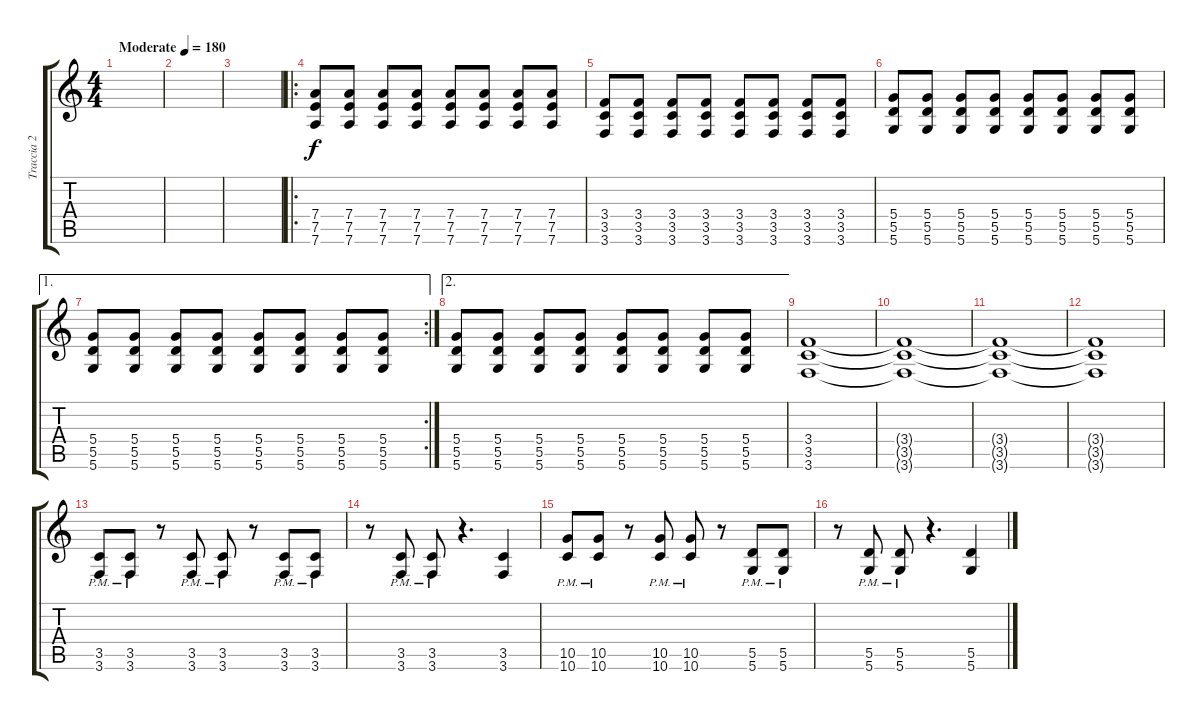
\track ("Traccia 2" "Traccia 2") {instrument distortionguitar}
\staff {score tabs}
\tuning (E4 B3 G3 D3 A2 D2) {hide}
\ts (4 4)
\tempo (180 "Moderate")
\clef g2
\ks c
|
|
|
\ro
(7.4 7.5 7.6).8 (7.4 7.5 7.6).8 (7.4 7.5 7.6).8 (7.4 7.5 7.6).8 (7.4 7.5 7.6).8 (7.4 7.5 7.6).8 (7.4 7.5 7.6).8 (7.4 7.5 7.6).8 |
(3.4 3.5 3.6).8 (3.4 3.5 3.6).8 (3.4 3.5 3.6).8 (3.4 3.5 3.6).8 (3.4 3.5 3.6).8 (3.4 3.5 3.6).8 (3.4 3.5 3.6).8 (3.4 3.5 3.6).8 |
(5.4 5.5 5.6).8 (5.4 5.5 5.6).8 (5.4 5.5 5.6).8 (5.4 5.5 5.6).8 (5.4 5.5 5.6).8 (5.4 5.5 5.6).8 (5.4 5.5 5.6).8 (5.4 5.5 5.6).8 |
\ae 1
\rc 2
(5.4 5.5 5.6).8 (5.4 5.5 5.6).8 (5.4 5.5 5.6).8 (5.4 5.5 5.6).8 (5.4 5.5 5.6).8 (5.4 5.5 5.6).8 (5.4 5.5 5.6).8 (5.4 5.5 5.6).8 |
\ae 2
(5.4 5.5 5.6).8 (5.4 5.5 5.6).8 (5.4 5.5 5.6).8 (5.4 5.5 5.6).8 (5.4 5.5 5.6).8 (5.4 5.5 5.6).8 (5.4 5.5 5.6).8 (5.4 5.5 5.6).8 |
(3.4 3.5 3.6).1 |
(3.4{t} 3.5{t} 3.6{t}).1 |
(3.4{t} 3.5{t} 3.6{t}).1 |
(3.4{t} 3.5{t} 3.6{t}).1 |
(3.5{pm} 3.6{pm}).8 (3.5{pm} 3.6{pm}).8 r.8 (3.5{pm} 3.6{pm}).8 (3.5{pm} 3.6{pm}).8 r.8 (3.5{pm} 3.6{pm}).8 (3.5{pm} 3.6{pm}).8 |
r.8 (3.5{pm} 3.6{pm}).8 (3.5{pm} 3.6{pm}).8 r.4{d} (3.5 3.6).4 |
(10.5{pm} 10.6{pm}).8 (10.5{pm} 10.6{pm}).8 r.8 (10.5{pm} 10.6{pm}).8 (10.5{pm} 10.6{pm}).8 r.8 (5.5{pm} 5.6{pm}).8 (5.5{pm} 5.6{pm}).8 |
r.8 (5.5{pm} 5.6{pm}).8 (5.5{pm} 5.6{pm}).8 r.4{d} (5.5 5.6).4
